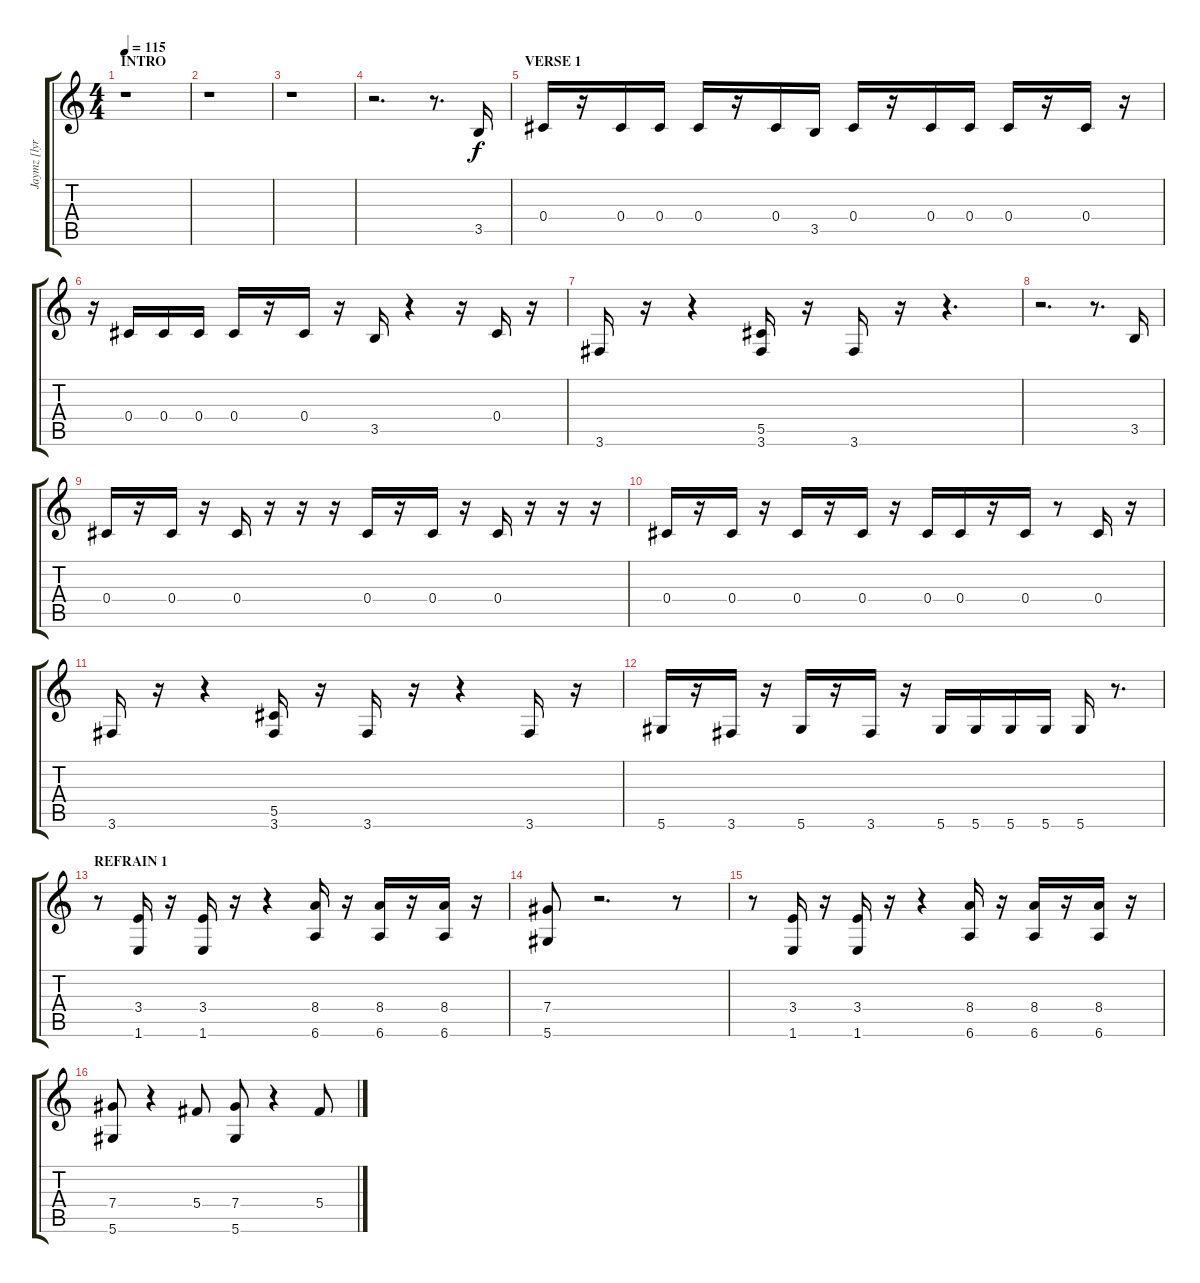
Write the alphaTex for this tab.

\track ("Jaymz [lyrics]" "Jaymz [lyr") {instrument contrabass}
\staff {score tabs}
\tuning (Eb4 Bb3 Gb3 Db3 Ab2 Eb2) {hide}
\ts (4 4)
\section ("" "INTRO")
\tempo 115
\clef g2
\ks c
r.1{dy f instrument contrabass} |
r.1 |
r.1 |
r.2{d} r.8{d} 3.5.16 |
\section ("" "VERSE 1")
0.4.16 r.16 0.4.16 0.4.16 0.4.16 r.16 0.4.16 3.5.16 0.4.16 r.16 0.4.16 0.4.16 0.4.16 r.16 0.4.16 r.16 |
r.16 0.4.16 0.4.16 0.4.16 0.4.16 r.16 0.4.16 r.16 3.5.16 r.4 r.16 0.4.16 r.16 |
3.6.16 r.16 r.4 (5.5 3.6).16 r.16 3.6.16 r.16 r.4{d} |
r.2{d} r.8{d} 3.5.16 |
0.4.16 r.16 0.4.16 r.16 0.4.16 r.16 r.16 r.16 0.4.16 r.16 0.4.16 r.16 0.4.16 r.16 r.16 r.16 |
0.4.16 r.16 0.4.16 r.16 0.4.16 r.16 0.4.16 r.16 0.4.16 0.4.16 r.16 0.4.16 r.8 0.4.16 r.16 |
3.6.16 r.16 r.4 (5.5 3.6).16 r.16 3.6.16 r.16 r.4 3.6.16 r.16 |
5.6.16 r.16 3.6.16 r.16 5.6.16 r.16 3.6.16 r.16 5.6.16 5.6.16 5.6.16 5.6.16 5.6.16 r.8{d} |
\section ("" "REFRAIN 1")
r.8 (3.4 1.6).16 r.16 (3.4 1.6).16 r.16 r.4 (8.4 6.6).16 r.16 (8.4 6.6).16 r.16 (8.4 6.6).16 r.16 |
(7.4 5.6).8 r.2{d} r.8 |
r.8 (3.4 1.6).16 r.16 (3.4 1.6).16 r.16 r.4 (8.4 6.6).16 r.16 (8.4 6.6).16 r.16 (8.4 6.6).16 r.16 |
(7.4 5.6).8 r.4 5.4.8 (7.4 5.6).8 r.4 5.4.8
